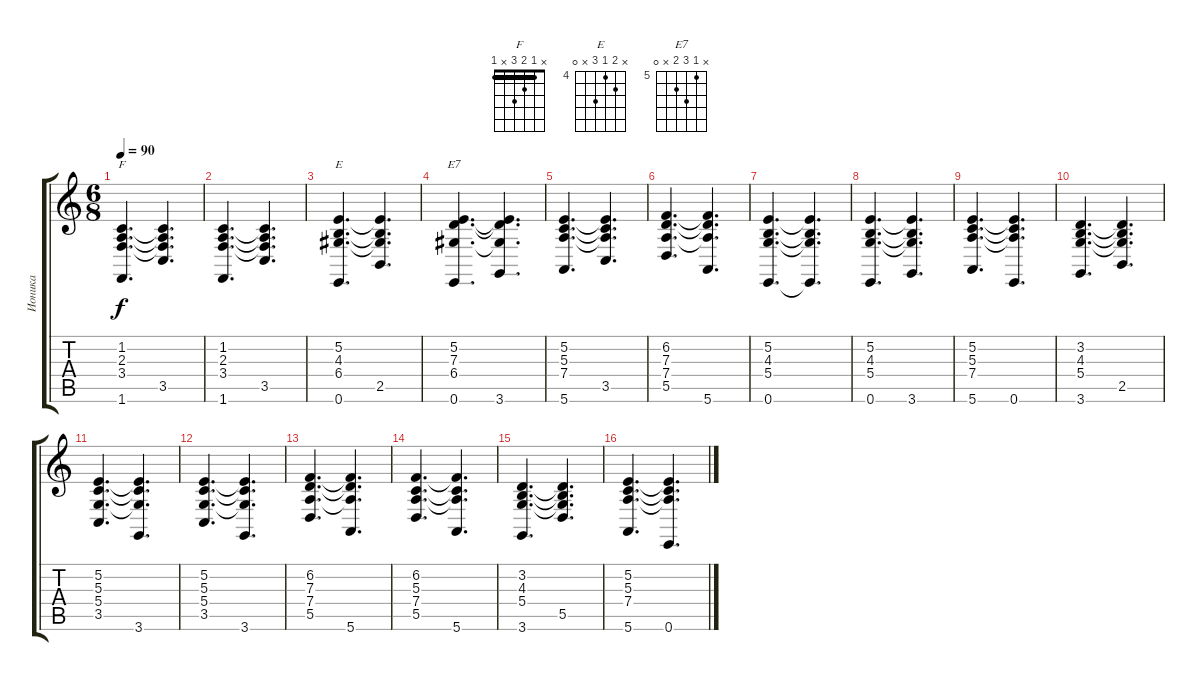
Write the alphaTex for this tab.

\track ("Ионика" "Ионика") {instrument cello}
\staff {score tabs}
\tuning (E4 B3 G3 D3 A2 E2) {hide}
\chord ("F" x 1 2 3 x 1) {barre 1}
\chord ("E" x 5 4 6 x 0) {firstfret 4}
\chord ("E7" x 5 7 6 x 0) {firstfret 5}
\ts (6 8)
\tempo 90
\clef g2
\ks aminor
(1.2 2.3 3.4 1.6).4{d ch "F" dy f} (1.2{t} 2.3{t} 3.4{t} 3.5).4{d} |
(1.2 2.3 3.4 1.6).4{d} (1.2{t} 2.3{t} 3.4{t} 3.5).4{d} |
(5.2 4.3 6.4 0.6).4{d ch "E"} (5.2{t} 4.3{t} 6.4{t} 2.5).4{d} |
(5.2 7.3 6.4 0.6).4{d ch "E7"} (5.2{t} 7.3{t} 6.4{t} 3.6).4{d} |
(5.2 5.3 7.4 5.6).4{d} (5.2{t} 5.3{t} 7.4{t} 3.5).4{d} |
(6.2 7.3 7.4 5.5).4{d} (6.2{t} 7.3{t} 7.4{t} 5.6).4{d} |
(5.2 4.3 5.4 0.6).4{d} (5.2{t} 4.3{t} 5.4{t} 0.6{t}).4{d} |
(5.2 4.3 5.4 0.6).4{d} (5.2{t} 4.3{t} 5.4{t} 3.6).4{d} |
(5.2 5.3 7.4 5.6).4{d} (5.2{t} 5.3{t} 7.4{t} 0.6).4{d} |
(3.2 4.3 5.4 3.6).4{d} (3.2{t} 4.3{t} 5.4{t} 2.5).4{d} |
(5.2 5.3 5.4 3.5).4{d} (5.2{t} 5.3{t} 5.4{t} 3.6).4{d} |
(5.2 5.3 5.4 3.5).4{d} (5.2{t} 5.3{t} 5.4{t} 3.6).4{d} |
(6.2 7.3 7.4 5.5).4{d} (6.2{t} 7.3{t} 7.4{t} 5.6).4{d} |
(6.2 5.3 7.4 5.5).4{d} (6.2{t} 5.3{t} 7.4{t} 5.6).4{d} |
(3.2 4.3 5.4 3.6).4{d} (3.2{t} 4.3{t} 5.4{t} 5.5).4{d} |
(5.2 5.3 7.4 5.6).4{d} (5.2{t} 5.3{t} 7.4{t} 0.6).4{d}
